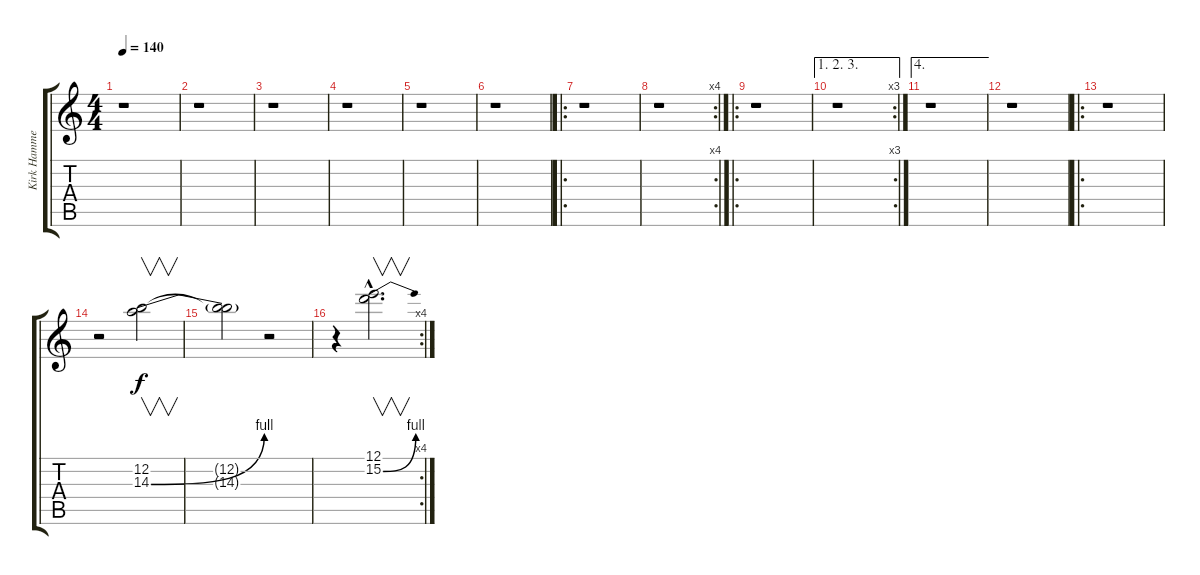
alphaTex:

\track ("Kirk Hammett (2nd guitar Solo)" "Kirk Hamme") {instrument distortionguitar}
\staff {score tabs}
\tuning (E4 B3 G3 D3 A2 E2) {hide}
\ts (4 4)
\tempo 140
\clef g2
\ks c
r.1{dy f} |
r.1 |
r.1 |
r.1 |
r.1 |
r.1 |
\ro
r.1 |
\rc 4
r.1 |
\ro
r.1 |
\ae (1 2 3)
\rc 3
r.1 |
\ae 4
r.1 |
r.1 |
\ro
r.1 |
r.2 (12.2 14.3{be (bend 0 0 60 4)}).2{v volume 12} |
(12.2{t} 14.3{t}).2 r.2 |
\rc 4
r.4 (12.1{hac} 15.2{be (bend 0 0 60 4) hac}).2{v d}
